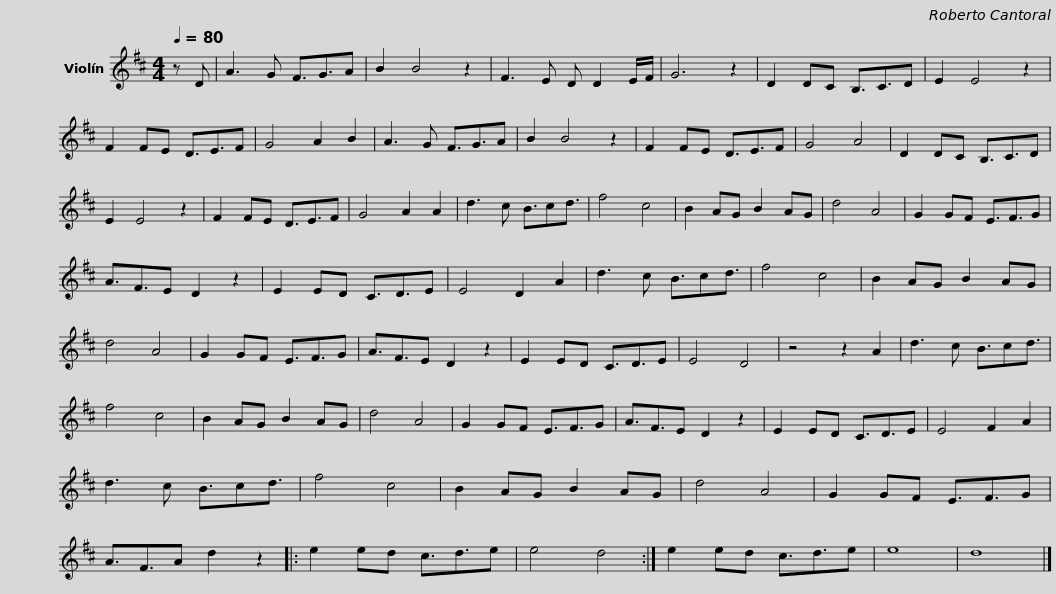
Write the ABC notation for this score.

X:1
L:1/8
Q:1/4=80
M:4/4
I:linebreak $
K:D
V:1 treble
V:1
 z D | A3 G F3/2G3/2A | B2 B4 z2 | F3 E D D2 E/F/ | G6 z2 | %5
 D2 DC B,3/2C3/2D | E2 E4 z2 | F2 FE D3/2E3/2F | G4 A2 B2 |$ A3 G F3/2G3/2A | %10
 B2 B4 z2 | F2 FE D3/2E3/2F | G4 A4 | D2 DC B,3/2C3/2D | E2 E4 z2 | %15
 F2 FE D3/2E3/2F | G4 A2 A2 |$ d3 c B3/2cd3/2 | f4 c4 | B2 AG B2 AG | %20
 d4 A4 | G2 GF E3/2F3/2G | A3/2F3/2E D2 z2 | E2 ED C3/2D3/2E | E4 D2 A2 |$ %25
 d3 c B3/2cd3/2 | f4 c4 | B2 AG B2 AG | d4 A4 | G2 GF E3/2F3/2G | %30
 A3/2F3/2E D2 z2 | E2 ED C3/2D3/2E | E4 D4 | z4 z2 A2 |$ d3 c B3/2cd3/2 | %35
 f4 c4 | B2 AG B2 AG | d4 A4 | G2 GF E3/2F3/2G | A3/2F3/2E D2 z2 | %40
 E2 ED C3/2D3/2E | E4 F2 A2 |$ d3 c B3/2cd3/2 | f4 c4 | B2 AG B2 AG | %45
 d4 A4 | G2 GF E3/2F3/2G | A3/2F3/2A d2 z2 |: e2 ed c3/2d3/2e | e4 d4 :|$ %50
 e2 ed c3/2d3/2e | e8 | d8 |] %53
